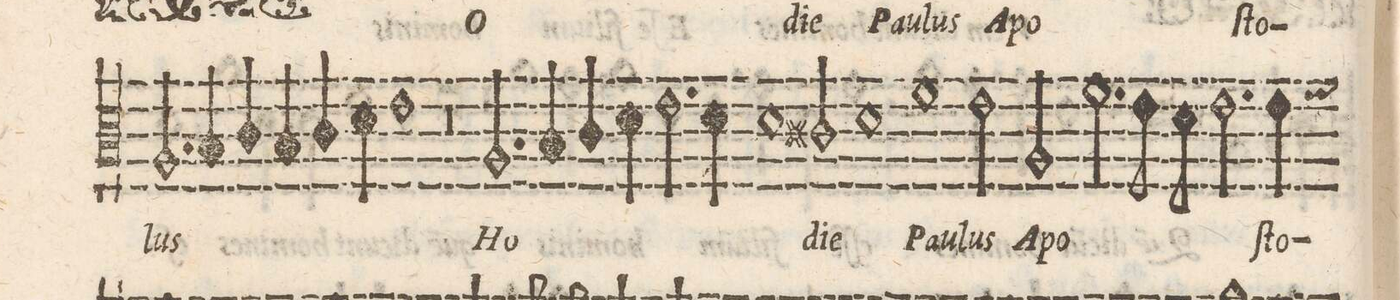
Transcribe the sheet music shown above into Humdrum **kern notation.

**kern	**text
*I"ALTVS	*
*clefC3	*
*k[]	*
*met(C|)	*
*M2/1	*
2.A/	-lus
4B/	.
=6-	=6-
4c/	.
4B/	.
4c/	.
4d\	.
1e	.
=7-	=7-
0r	.
=8-	=8-
2.A/	Ho-
4B/	.
4c/	.
4d\	.
2.e\	.
=9-	=9-
4d\	.
1d	.
2c#X/	-di-
=10-	=10-
1d	-e
1f	Pau-
=11-	=11-
2e\	-lus
2A/	A-
2.f\	-po-
8e\	.
8d\	.
=12-	=12-
2.e\	.
4e\	-ſto-
*custos:f	*
*-	*-
